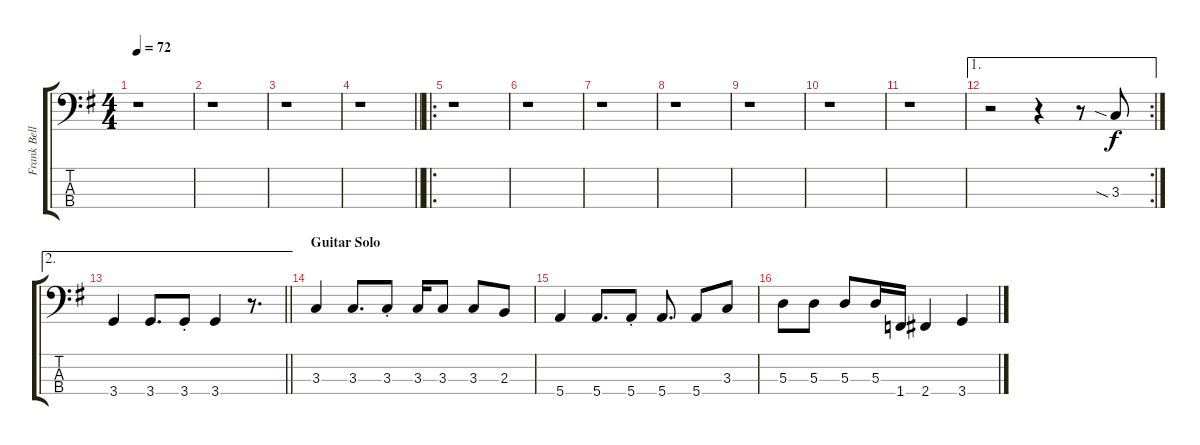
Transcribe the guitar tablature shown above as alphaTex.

\track ("Frank Bello" "Frank Bell") {instrument electricbassfinger}
\staff {score tabs}
\tuning (G2 D2 A1 E1) {hide}
\ts (4 4)
\tempo 72
\clef f4
\ks g
r.1{dy f instrument electricbassfinger} |
r.1 |
r.1 |
\barLineRight lightlight
r.1 |
\ro
r.1 |
r.1 |
r.1 |
r.1 |
r.1 |
r.1 |
r.1 |
\ae 1
\rc 2
r.2 r.4 r.8 3.3{sia}.8 |
\ae 2
\barLineRight lightlight
3.4.4 3.4.8{d} 3.4{st}.8 3.4.4 r.8{d} |
\section ("" "Guitar Solo")
3.3.4 3.3.8{d} 3.3{st}.8 3.3.16 3.3.8 3.3.8 2.3.8 |
5.4.4 5.4.8{d} 5.4{st}.8 5.4.8{d} 5.4.8 3.3.8 |
5.3.8 5.3.8 5.3.8 5.3.16 1.4.16 2.4.4 3.4.4
